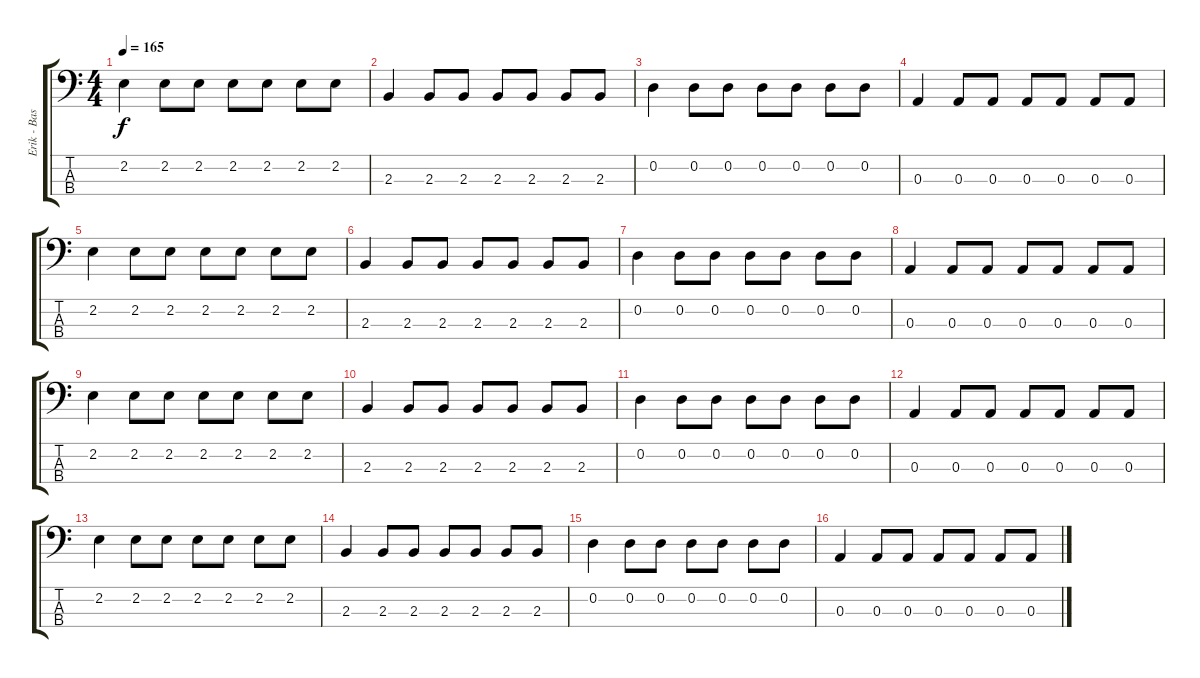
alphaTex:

\track ("Erik - Bass" "Erik - Bas") {instrument electricbassfinger}
\staff {score tabs}
\tuning (G2 D2 A1 E1) {hide}
\ts (4 4)
\tempo 165
\clef f4
\ks c
2.2.4{dy f} 2.2.8 2.2.8 2.2.8 2.2.8 2.2.8 2.2.8 |
2.3.4 2.3.8 2.3.8 2.3.8 2.3.8 2.3.8 2.3.8 |
0.2.4 0.2.8 0.2.8 0.2.8 0.2.8 0.2.8 0.2.8 |
0.3.4 0.3.8 0.3.8 0.3.8 0.3.8 0.3.8 0.3.8 |
2.2.4 2.2.8 2.2.8 2.2.8 2.2.8 2.2.8 2.2.8 |
2.3.4 2.3.8 2.3.8 2.3.8 2.3.8 2.3.8 2.3.8 |
0.2.4 0.2.8 0.2.8 0.2.8 0.2.8 0.2.8 0.2.8 |
0.3.4 0.3.8 0.3.8 0.3.8 0.3.8 0.3.8 0.3.8 |
2.2.4 2.2.8 2.2.8 2.2.8 2.2.8 2.2.8 2.2.8 |
2.3.4 2.3.8 2.3.8 2.3.8 2.3.8 2.3.8 2.3.8 |
0.2.4 0.2.8 0.2.8 0.2.8 0.2.8 0.2.8 0.2.8 |
0.3.4 0.3.8 0.3.8 0.3.8 0.3.8 0.3.8 0.3.8 |
2.2.4 2.2.8 2.2.8 2.2.8 2.2.8 2.2.8 2.2.8 |
2.3.4 2.3.8 2.3.8 2.3.8 2.3.8 2.3.8 2.3.8 |
0.2.4 0.2.8 0.2.8 0.2.8 0.2.8 0.2.8 0.2.8 |
0.3.4 0.3.8 0.3.8 0.3.8 0.3.8 0.3.8 0.3.8
